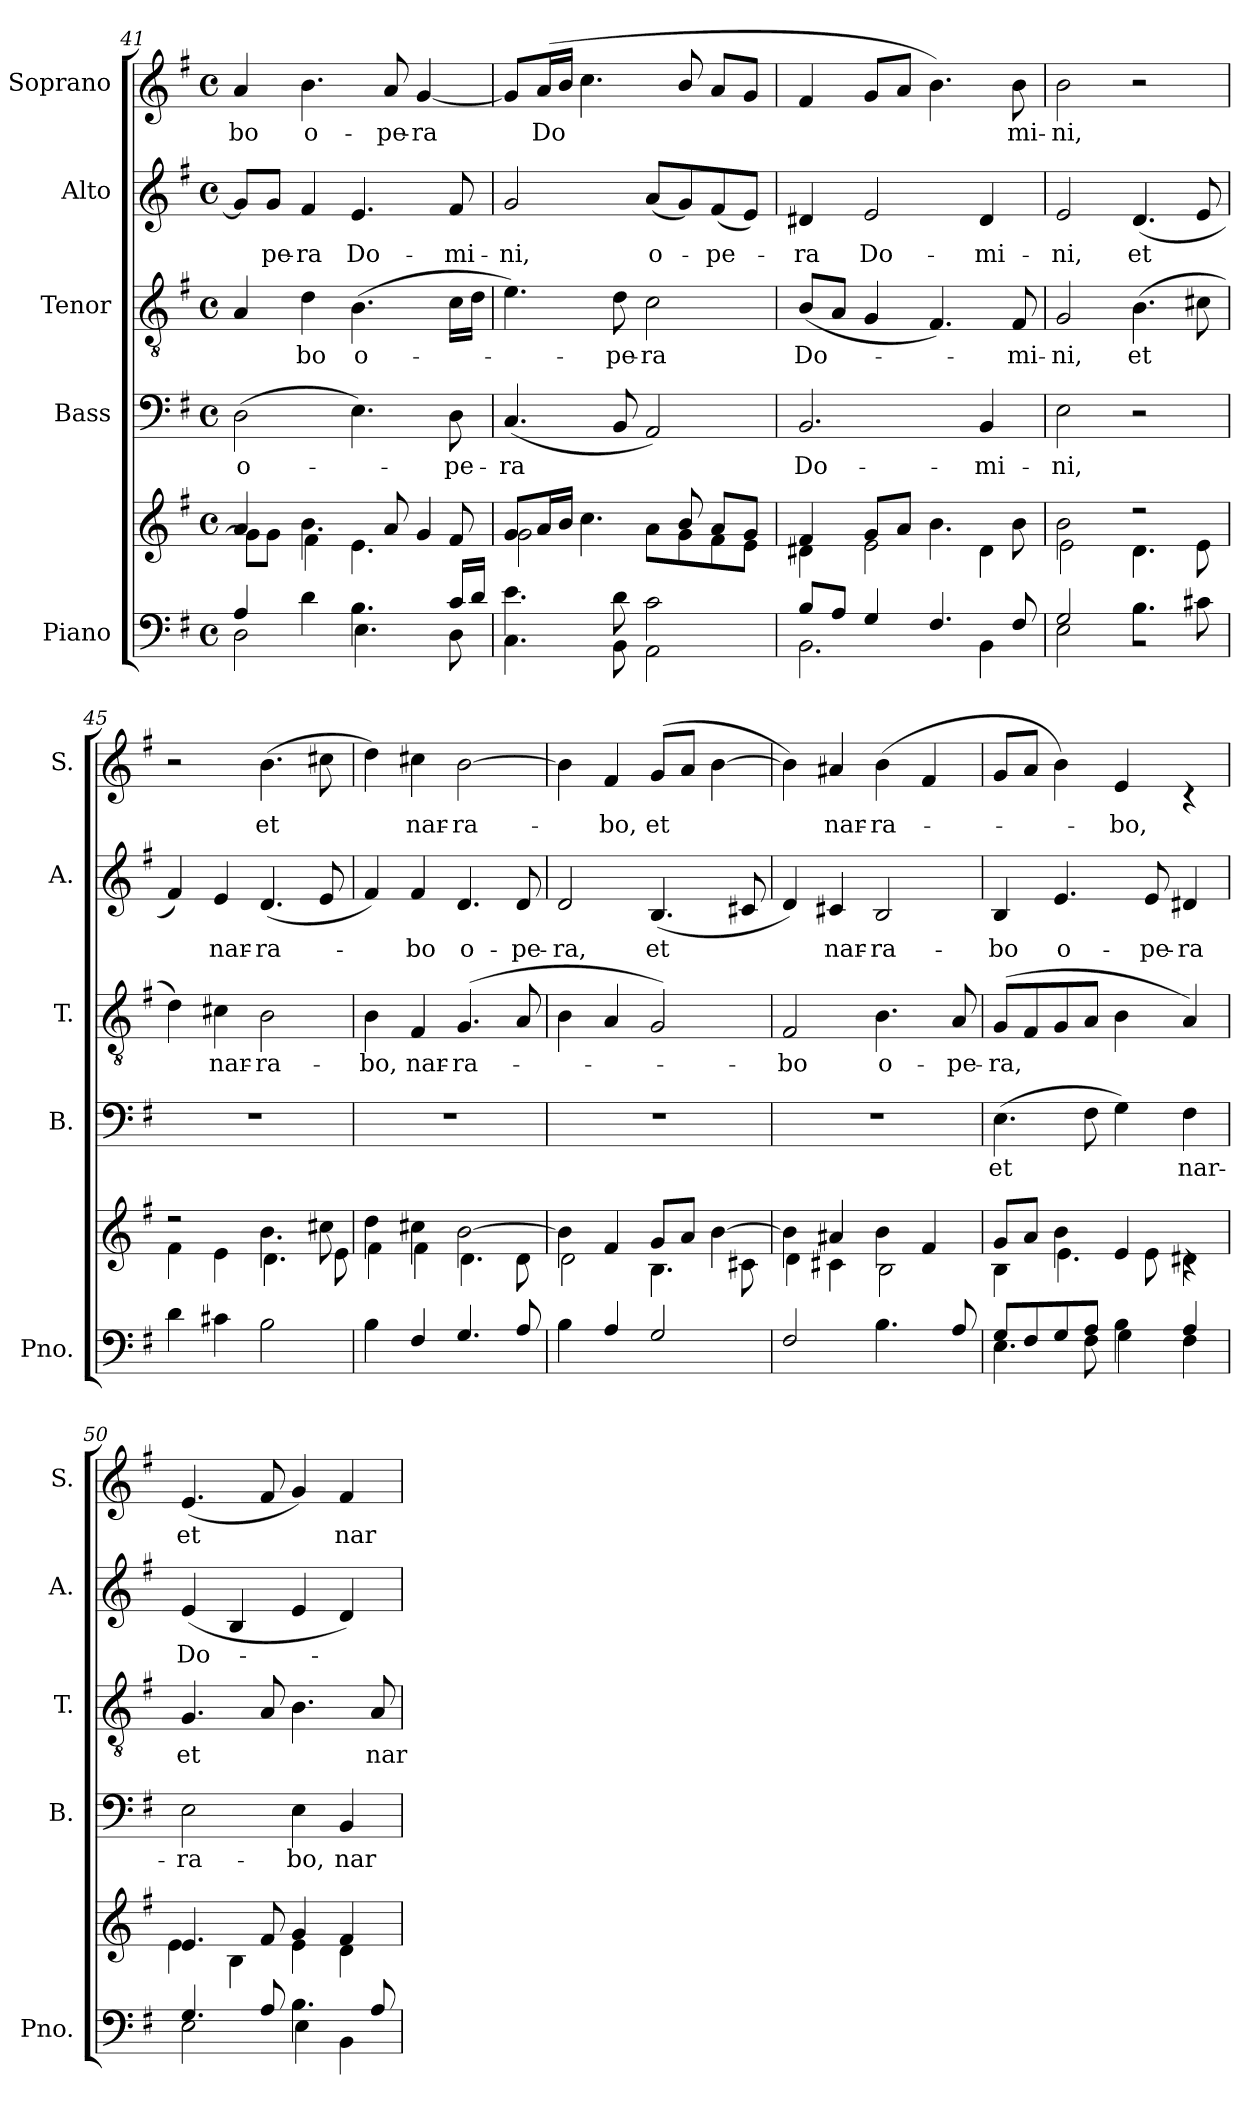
**kern	**kern	**kern	**text	**kern	**text	**kern	**text	**kern	**text
*part5	*part5	*part4	*part4	*part3	*part3	*part2	*part2	*part1	*part1
*staff6	*staff5	*staff4	*staff4	*staff3	*staff3	*staff2	*staff2	*staff1	*staff1
*I"Piano	*	*I"Bass	*	*I"Tenor	*	*I"Alto	*	*I"Soprano	*
*I'Pno.	*	*I'B.	*	*I'T.	*	*I'A.	*	*I'S.	*
*clefF4	*clefG2	*clefF4	*	*clefGv2	*	*clefG2	*	*clefG2	*
*k[f#]	*k[f#]	*k[f#]	*	*k[f#]	*	*k[f#]	*	*k[f#]	*
*G:	*G:	*G:	*	*G:	*	*G:	*	*G:	*
*M4/4	*M4/4	*M4/4	*	*M4/4	*	*M4/4	*	*M4/4	*
*met(c)	*met(c)	*met(c)	*	*met(c)	*	*met(c)	*	*met(c)	*
=41	=41	=41	=41	=41	=41	=41	=41	=41	=41
*^	*^	*	*	*	*	*	*	*	*
!	!	!	!	!	!LO:LY:b	!	!	!	!	!	!LO:LY:b
4A/	2D\	4a/	8g\L]	(>2D\	o-	4A/	.	8g/L]	.	4a/	-bo
!	!	!	!	!	!	!	!	!	!LO:LY:b	!	!
.	.	.	8g\J	.	.	.	.	8g/J	-pe-	.	.
!	!	!	!	!	!	!	!LO:LY:b	!	!LO:LY:b	!	!LO:LY:b
4d\	.	4.b\	4f#\	.	.	4d\	-bo	4f#/	-ra	4.b\	o-
!	!	!	!	!	!	!	!LO:LY:b	!	!LO:LY:b	!	!
4.B\	4.E\	.	4.e\	4.E\)	.	(>4.B\	o-	4.e/	Do-	.	.
!	!	!	!	!	!	!	!	!	!	!	!LO:LY:b
.	.	8a/	.	.	.	.	.	.	.	8a/	-pe-
!	!	!	!	!	!	!	!	!	!	!	!LO:LY:b
.	.	4g/	.	.	.	.	.	.	.	[4g/	-ra
!	!	!	!	!	!LO:LY:b	!	!	!	!LO:LY:b	!	!
16c/LL	8D\	.	8f#/	8D\	-pe-	16c\LL	.	8f#/	-mi-	.	.
16d/JJ	.	.	.	.	.	16d\JJ	.	.	.	.	.
=42	=42	=42	=42	=42	=42	=42	=42	=42	=42	=42	=42
!	!	!	!	!	!LO:LY:b	!	!	!	!LO:LY:b	!	!
4.e\	4.C\	8g/L	2g\	(<4.C/	-ra	4.e\)	.	2g/	-ni,	8g/L]	.
!	!	!	!	!	!	!	!	!	!	!	!LO:LY:b
.	.	16a/L	.	.	.	.	.	.	.	(>16a/L	Do-
.	.	16b/JJ	.	.	.	.	.	.	.	16b/JJ	.
.	.	4.cc\	.	.	.	.	.	.	.	4.cc\	.
!	!	!	!	!	!	!	!LO:LY:b	!	!	!	!
8d\	8BB\	.	.	8BB/	.	8d\	-pe-	.	.	.	.
!	!	!	!	!	!	!	!LO:LY:b	!	!LO:LY:b	!	!
2c\	2AA\	.	8a\L	2AA/)	.	2c\	-ra	(<8a/L	o-	.	.
.	.	8b/	8g\	.	.	.	.	8g/)	.	8b/	.
!	!	!	!	!	!	!	!	!	!LO:LY:b	!	!
.	.	8a/L	8f#\	.	.	.	.	(<8f#/	-pe-	8a/L	.
!	!	!	!	!	!	!	!	!	!	!	!LO:LY:b
.	.	8g/J	8e\J	.	.	.	.	8e/J)	.	8g/J	-
=43	=43	=43	=43	=43	=43	=43	=43	=43	=43	=43	=43
!	!	!	!	!	!LO:LY:b	!	!LO:LY:b	!	!LO:LY:b	!	!
8B/L	2.BB\	4f#/	4d#X\	2.BB/	Do-	(>8B/L	Do-	4d#X/	-ra	4f#/	.
8A/J	.	.	.	.	.	8A/J	.	.	.	.	.
!	!	!	!	!	!	!	!	!	!LO:LY:b	!	!LO:LY:b
4G/	.	8g/L	2e\	.	.	4G/	.	2e/	Do-	8g/L	-
.	.	8a/J	.	.	.	.	.	.	.	8a/J	.
4.F#/	.	4.b\	.	.	.	4.F#/)	.	.	.	4.b\)	.
!	!	!	!	!	!LO:LY:b	!	!	!	!LO:LY:b	!	!
.	4BB\	.	4d#\	4BB/	-mi-	.	.	4d#/	-mi-	.	.
!	!	!	!	!	!	!	!LO:LY:b	!	!	!	!LO:LY:b
8F#/	.	8b\	.	.	.	8F#/	-mi-	.	.	8b\	-mi-
!!LO:LB:g=z
=44	=44	=44	=44	=44	=44	=44	=44	=44	=44	=44	=44
!	!	!	!	!	!LO:LY:b	!	!LO:LY:b	!	!LO:LY:b	!	!LO:LY:b
2G/	2E\	2b\	2e\	2E\	-ni,	2G/	-ni,	2e/	-ni,	2b\	-ni,
!	!	!	!	!	!	!	!LO:LY:b	!	!LO:LY:b	!	!
4.B\	2r	2r	4.d\	2r	.	(>4.B\	et	(<4.d/	et	2r	.
8c#X\	.	.	8e\	.	.	8c#X\	.	8e/	.	.	.
*v	*v	*	*	*	*	*	*	*	*	*	*
=45	=45	=45	=45	=45	=45	=45	=45	=45	=45	=45
4d\	2r	4f#\	1r	.	4d\)	.	4f#/)	.	2r	.
!	!	!	!	!	!	!LO:LY:b	!	!LO:LY:b	!	!
4c#X\	.	4e\	.	.	4c#X\	nar-	4e/	nar-	.	.
!	!	!	!	!	!	!LO:LY:b	!	!LO:LY:b	!	!LO:LY:b
2B\	4.b\	4.d\	.	.	2B\	-ra-	(<4.d/	-ra-	(>4.b\	et
.	8cc#X\	8e\	.	.	.	.	8e/	.	8cc#X\	.
=46	=46	=46	=46	=46	=46	=46	=46	=46	=46	=46
!	!	!	!	!	!	!LO:LY:b	!	!	!	!
4B\	4dd\	4f#\	1r	.	4B\	-bo,	4f#/)	.	4dd\)	.
!	!	!	!	!	!	!LO:LY:b	!	!LO:LY:b	!	!LO:LY:b
4F#/	4cc#X\	4f#\	.	.	4F#/	nar-	4f#/	-bo	4cc#X\	nar-
!	!	!	!	!	!	!LO:LY:b	!	!LO:LY:b	!	!LO:LY:b
4.G/	[2b\	4.d\	.	.	(<4.G/	-ra-	4.d/	o-	[2b\	-ra-
!	!	!	!	!	!	!	!	!LO:LY:b	!	!
8A/	.	8d\	.	.	8A/	.	8d/	-pe-	.	.
=47	=47	=47	=47	=47	=47	=47	=47	=47	=47	=47
!	!	!	!	!	!	!	!	!LO:LY:b	!	!
4B\	4b\]	2d\	1r	.	4B\	.	2d/	-ra,	4b\]	.
!	!	!	!	!	!	!	!	!	!	!LO:LY:b
4A/	4f#/	.	.	.	4A/	.	.	.	4f#/	-bo,
!	!	!	!	!	!	!	!	!LO:LY:b	!	!LO:LY:b
2G/	8g/L	4.B\	.	.	2G/)	.	(<4.B/	et	(>8g/L	et
.	8a/J	.	.	.	.	.	.	.	8a/J	.
.	[4b\	.	.	.	.	.	.	.	[4b\	.
.	.	8c#X\	.	.	.	.	8c#X/	.	.	.
=48	=48	=48	=48	=48	=48	=48	=48	=48	=48	=48
!	!	!	!	!	!	!LO:LY:b	!	!	!	!
2F#/	4b\]	4d\	1r	.	2F#/	-bo	4d/)	.	4b\])	.
!	!	!	!	!	!	!	!	!LO:LY:b	!	!LO:LY:b
.	4a#X/	4c#X\	.	.	.	.	4c#X/	nar-	4a#X/	nar-
!	!	!	!	!	!	!LO:LY:b	!	!LO:LY:b	!	!LO:LY:b
4.B\	4b\	2B\	.	.	4.B\	o-	2B/	-ra-	(>4b\	-ra-
.	4f#/	.	.	.	.	.	.	.	4f#/	.
!	!	!	!	!	!	!LO:LY:b	!	!	!	!
8A/	.	.	.	.	8A/	-pe-	.	.	.	.
=49	=49	=49	=49	=49	=49	=49	=49	=49	=49	=49
*^	*	*	*	*	*	*	*	*	*	*
!	!	!	!	!	!LO:LY:b	!	!LO:LY:b	!	!LO:LY:b	!	!
8G/L	4.E\	8g/L	4B\	(>4.E\	et	(>8G/L	-ra,	4B/	-bo	8g/L	.
8F#/	.	8a/J	.	.	.	8F#/	.	.	.	8a/J	.
!	!	!	!	!	!	!	!	!	!LO:LY:b	!	!
8G/	.	4b\	4.e\	.	.	8G/	.	4.e/	o-	4b\)	.
8A/J	8F#\	.	.	8F#\	.	8A/J	.	.	.	.	.
!	!	!	!	!	!	!	!	!	!	!	!LO:LY:b
4B\	4G\	4e/	.	4G\)	.	4B\	.	.	.	4e/	-bo,
!	!	!	!	!	!	!	!	!	!LO:LY:b	!	!
.	.	.	8e\	.	.	.	.	8e/	-pe-	.	.
!	!	!	!	!	!LO:LY:b	!	!	!	!LO:LY:b	!	!
4A/	4F#\	4rc	4d#X\	4F#\	nar-	4A/)	.	4d#X/	-ra	4rc	.
!!LO:PB:g=z
=50	=50	=50	=50	=50	=50	=50	=50	=50	=50	=50	=50
!	!	!	!	!	!LO:LY:b	!	!LO:LY:b	!	!LO:LY:b	!	!LO:LY:b
4.G/	2E\	4.e/	4e\	2E\	-ra-	4.G/	et	(<4e/	Do-	(<4.e/	et
.	.	.	4B\	.	.	.	.	4B/	.	.	.
8A/	.	8f#/	.	.	.	8A/	.	.	.	8f#/	.
!	!	!	!	!	!LO:LY:b	!	!	!	!	!	!
4.B\	4E\	4g/	4e\	4E\	-bo,	4.B\	.	4e/	.	4g/)	.
!	!	!	!	!	!LO:LY:b	!	!	!	!	!	!LO:LY:b
.	4BB\	4f#/	4d\	4BB/	nar-	.	.	4d/)	.	4f#/	nar-
!	!	!	!	!	!	!	!LO:LY:b	!	!	!	!
8A/	.	.	.	.	.	8A/	nar-	.	.	.	.
*v	*v	*	*	*	*	*	*	*	*	*	*
*	*v	*v	*	*	*	*	*	*	*	*
=	=	=	=	=	=	=	=	=	=
*-	*-	*-	*-	*-	*-	*-	*-	*-	*-
